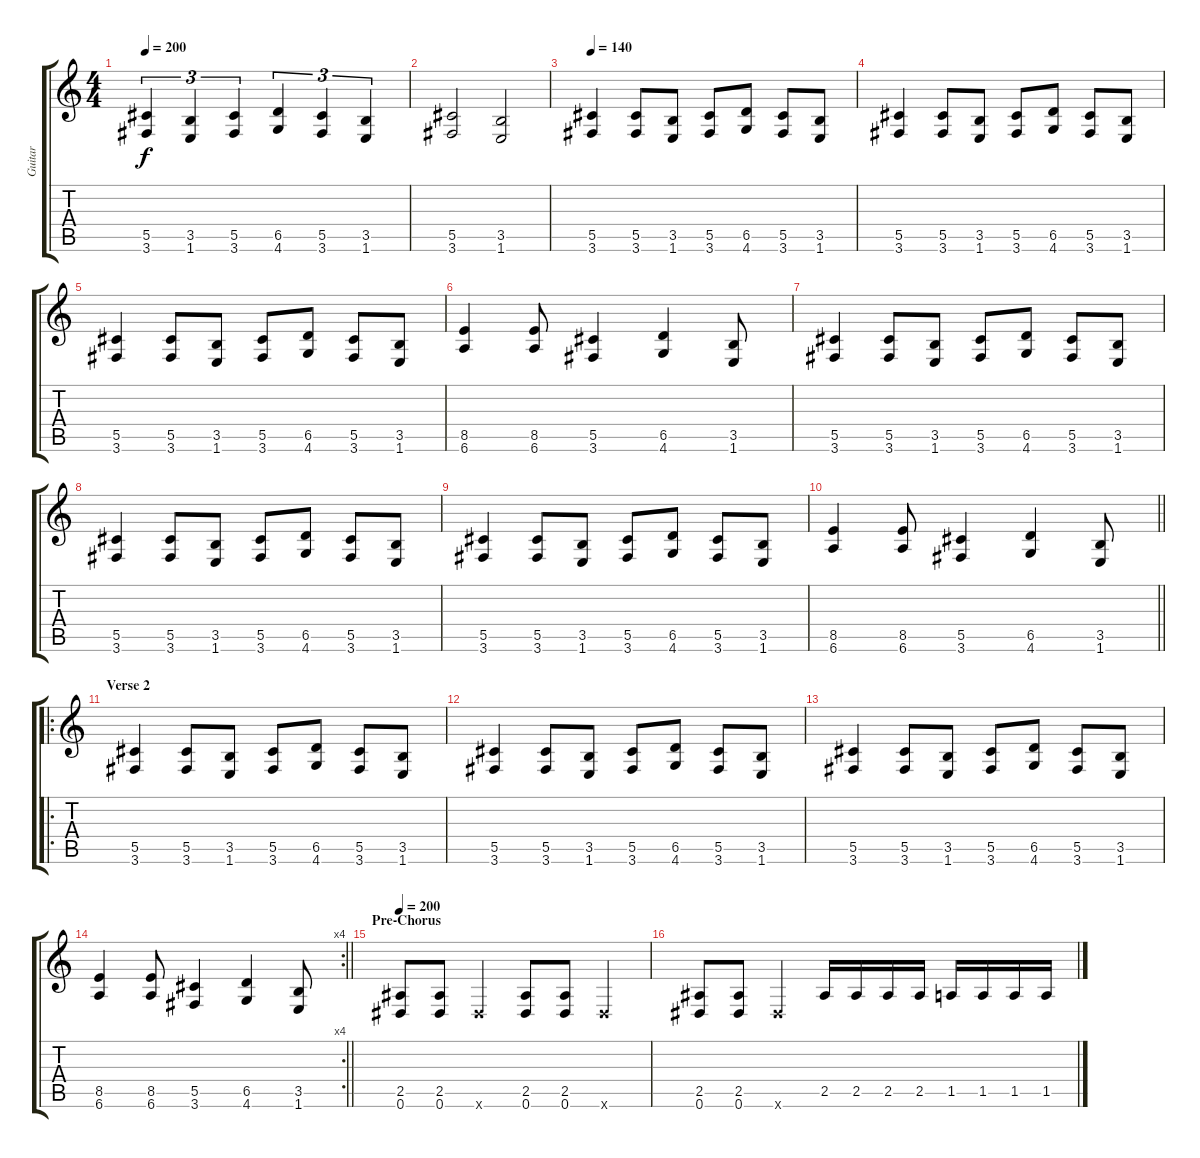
\track ("Guitar" "Guitar") {instrument acousticguitarsteel}
\staff {score tabs}
\tuning (Eb4 Bb3 Gb3 Db3 Ab2 Eb2) {hide}
\ts (4 4)
\tempo 200
\clef g2
\ks c
(5.5 3.6).4{tu (3 2) dy f} (3.5 1.6).4{tu (3 2)} (5.5 3.6).4{tu (3 2)} (6.5 4.6).4{tu (3 2)} (5.5 3.6).4{tu (3 2)} (3.5 1.6).4{tu (3 2)} |
(5.5 3.6).2 (3.5 1.6).2 |
\tempo 140
(5.5 3.6).4 (5.5 3.6).8 (3.5 1.6).8 (5.5 3.6).8 (6.5 4.6).8 (5.5 3.6).8 (3.5 1.6).8 |
(5.5 3.6).4 (5.5 3.6).8 (3.5 1.6).8 (5.5 3.6).8 (6.5 4.6).8 (5.5 3.6).8 (3.5 1.6).8 |
(5.5 3.6).4 (5.5 3.6).8 (3.5 1.6).8 (5.5 3.6).8 (6.5 4.6).8 (5.5 3.6).8 (3.5 1.6).8 |
(8.5 6.6).4 (8.5 6.6).8 (5.5 3.6).4 (6.5 4.6).4 (3.5 1.6).8 |
(5.5 3.6).4 (5.5 3.6).8 (3.5 1.6).8 (5.5 3.6).8 (6.5 4.6).8 (5.5 3.6).8 (3.5 1.6).8 |
(5.5 3.6).4 (5.5 3.6).8 (3.5 1.6).8 (5.5 3.6).8 (6.5 4.6).8 (5.5 3.6).8 (3.5 1.6).8 |
(5.5 3.6).4 (5.5 3.6).8 (3.5 1.6).8 (5.5 3.6).8 (6.5 4.6).8 (5.5 3.6).8 (3.5 1.6).8 |
\barLineRight lightlight
(8.5 6.6).4 (8.5 6.6).8 (5.5 3.6).4 (6.5 4.6).4 (3.5 1.6).8 |
\ro
\section ("" "Verse 2")
(5.5 3.6).4 (5.5 3.6).8 (3.5 1.6).8 (5.5 3.6).8 (6.5 4.6).8 (5.5 3.6).8 (3.5 1.6).8 |
(5.5 3.6).4 (5.5 3.6).8 (3.5 1.6).8 (5.5 3.6).8 (6.5 4.6).8 (5.5 3.6).8 (3.5 1.6).8 |
(5.5 3.6).4 (5.5 3.6).8 (3.5 1.6).8 (5.5 3.6).8 (6.5 4.6).8 (5.5 3.6).8 (3.5 1.6).8 |
\rc 4
\barLineRight lightlight
(8.5 6.6).4 (8.5 6.6).8 (5.5 3.6).4 (6.5 4.6).4 (3.5 1.6).8 |
\section ("" "Pre-Chorus")
\tempo 200
(2.5 0.6).8 (2.5 0.6).8 0.6{x}.4 (2.5 0.6).8 (2.5 0.6).8 0.6{x}.4 |
(2.5 0.6).8 (2.5 0.6).8 0.6{x}.4 2.5.16 2.5.16 2.5.16 2.5.16 1.5.16 1.5.16 1.5.16 1.5.16
